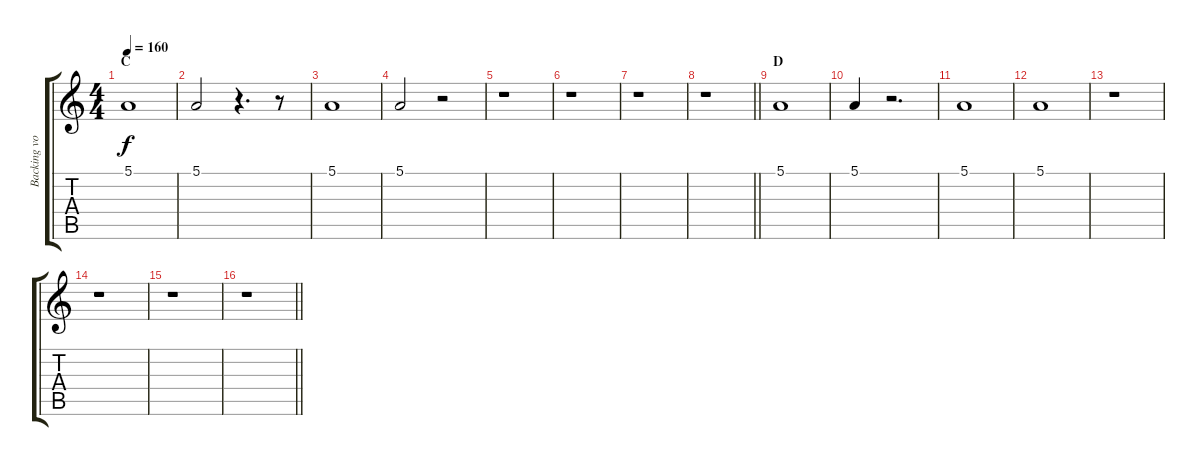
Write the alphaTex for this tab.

\track ("Backing vocals" "Backing vo") {instrument tenorsax}
\staff {score tabs}
\tuning (E4 B3 G3 D3 A2 E2) {hide}
\ts (4 4)
\section ("" "C")
\tempo 160
\clef g2
\ks c
5.1.1{dy f} |
5.1.2 r.4{d} r.8 |
5.1.1 |
5.1.2 r.2 |
r.1 |
r.1 |
r.1 |
\barLineRight lightlight
r.1 |
\section ("" "D")
5.1.1 |
5.1.4 r.2{d} |
5.1.1 |
5.1.1 |
r.1 |
r.1 |
r.1 |
\barLineRight lightlight
r.1
